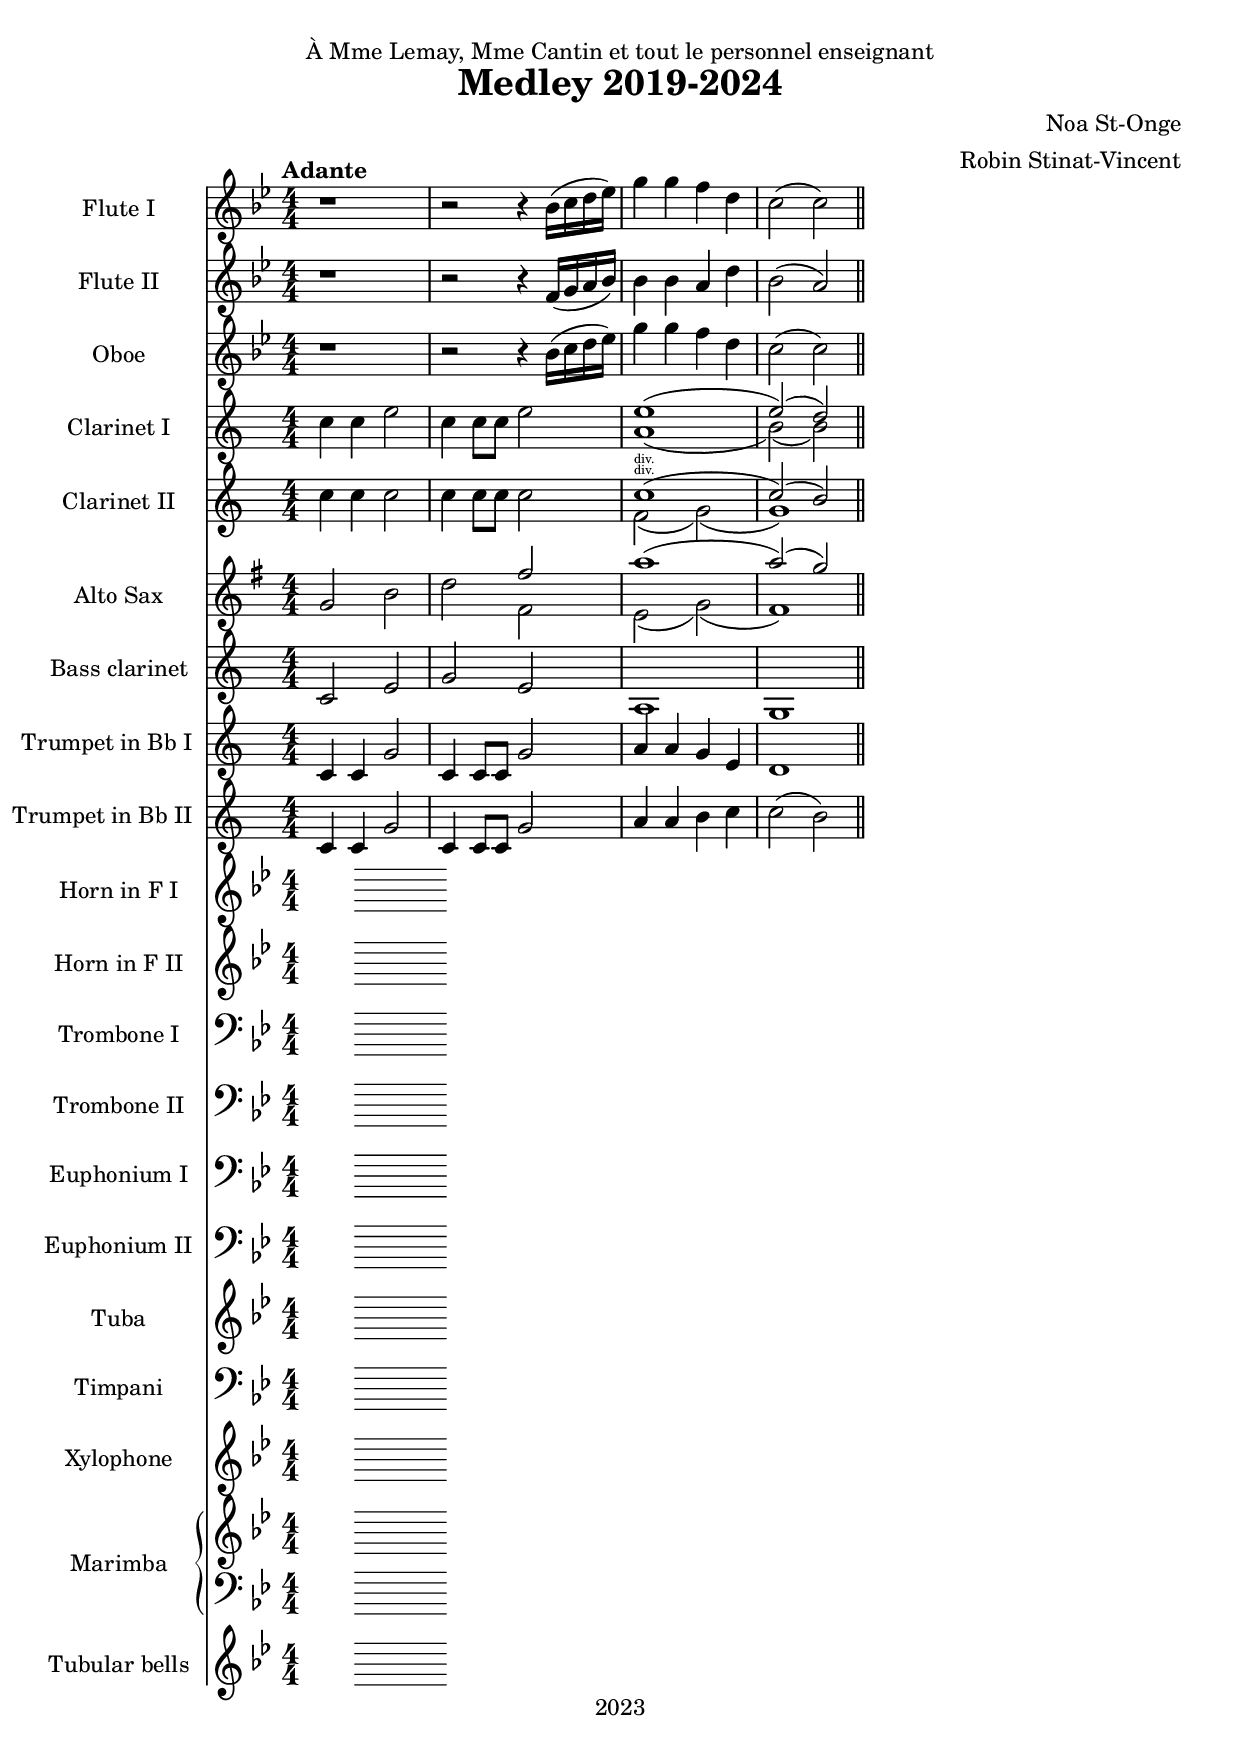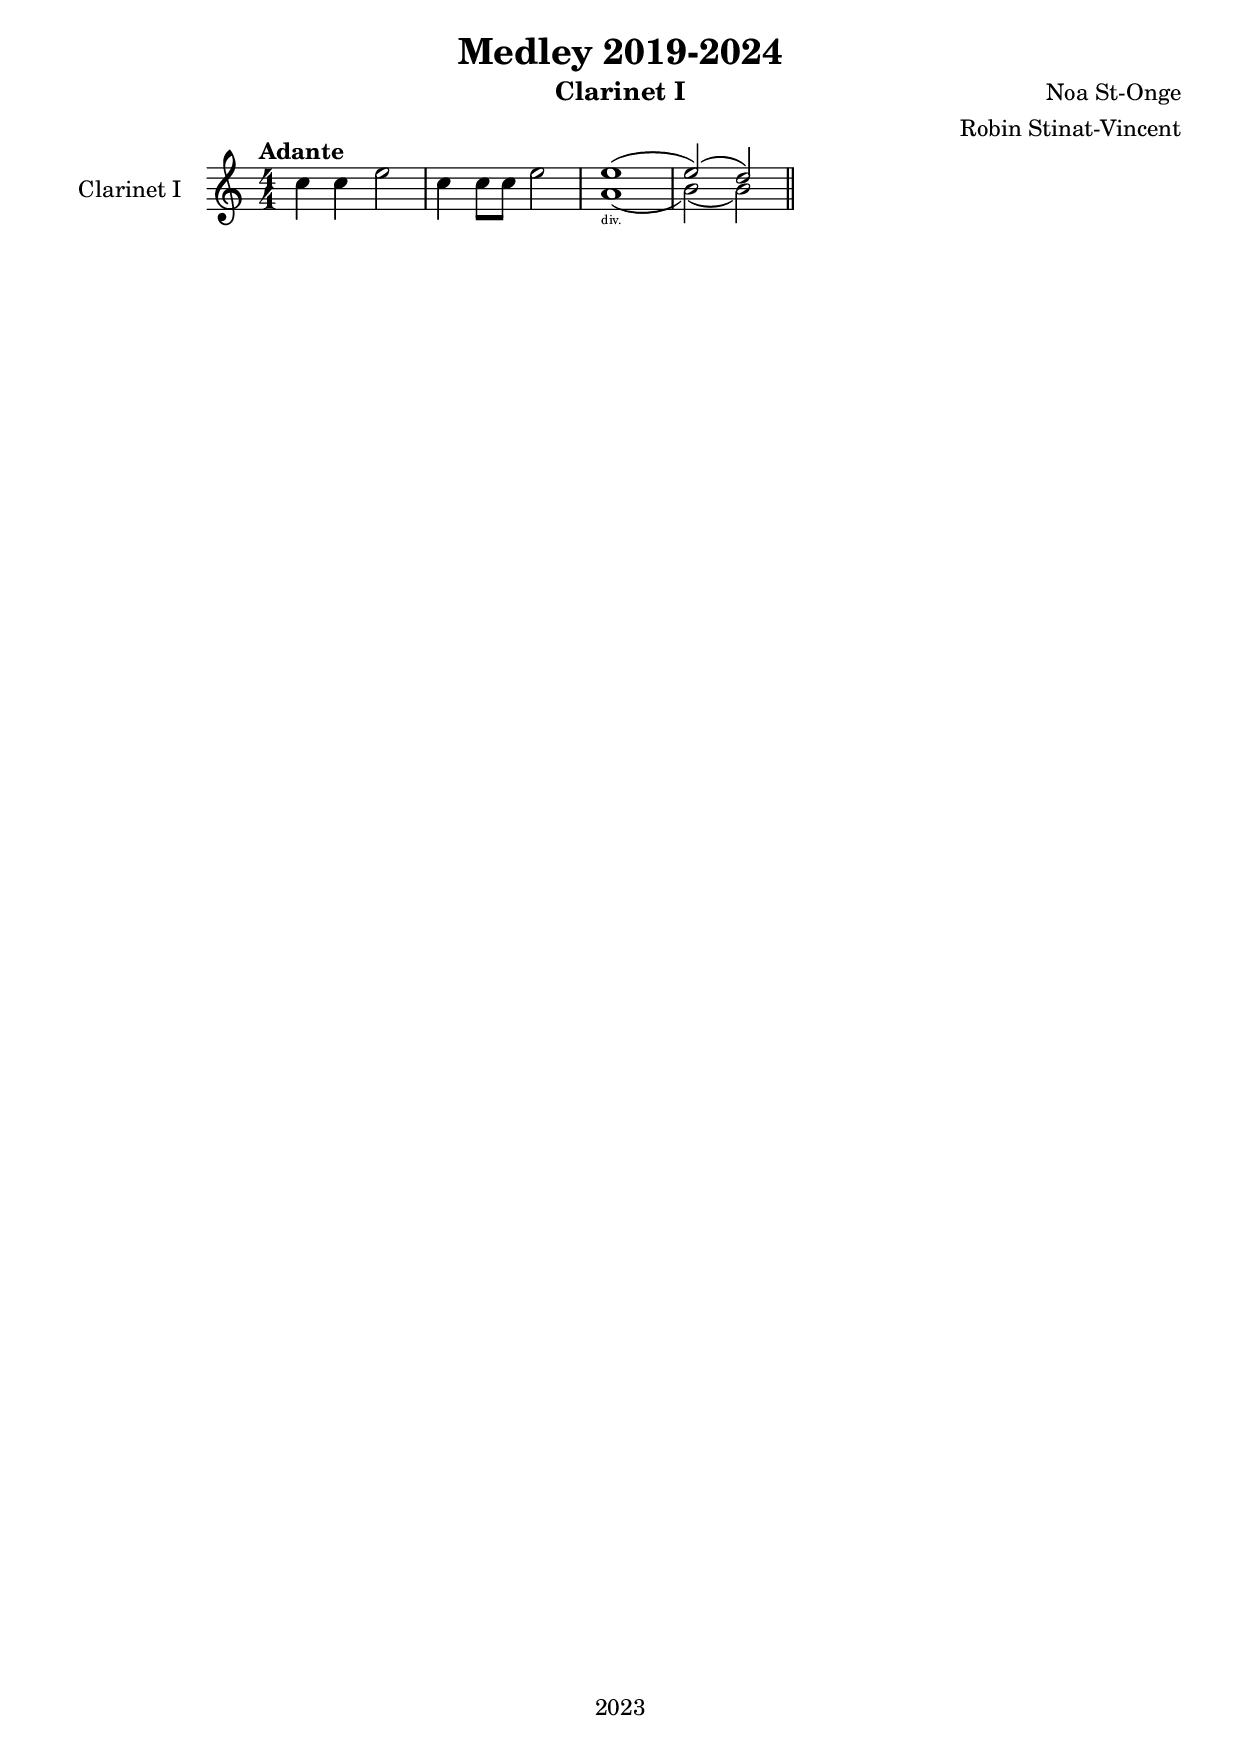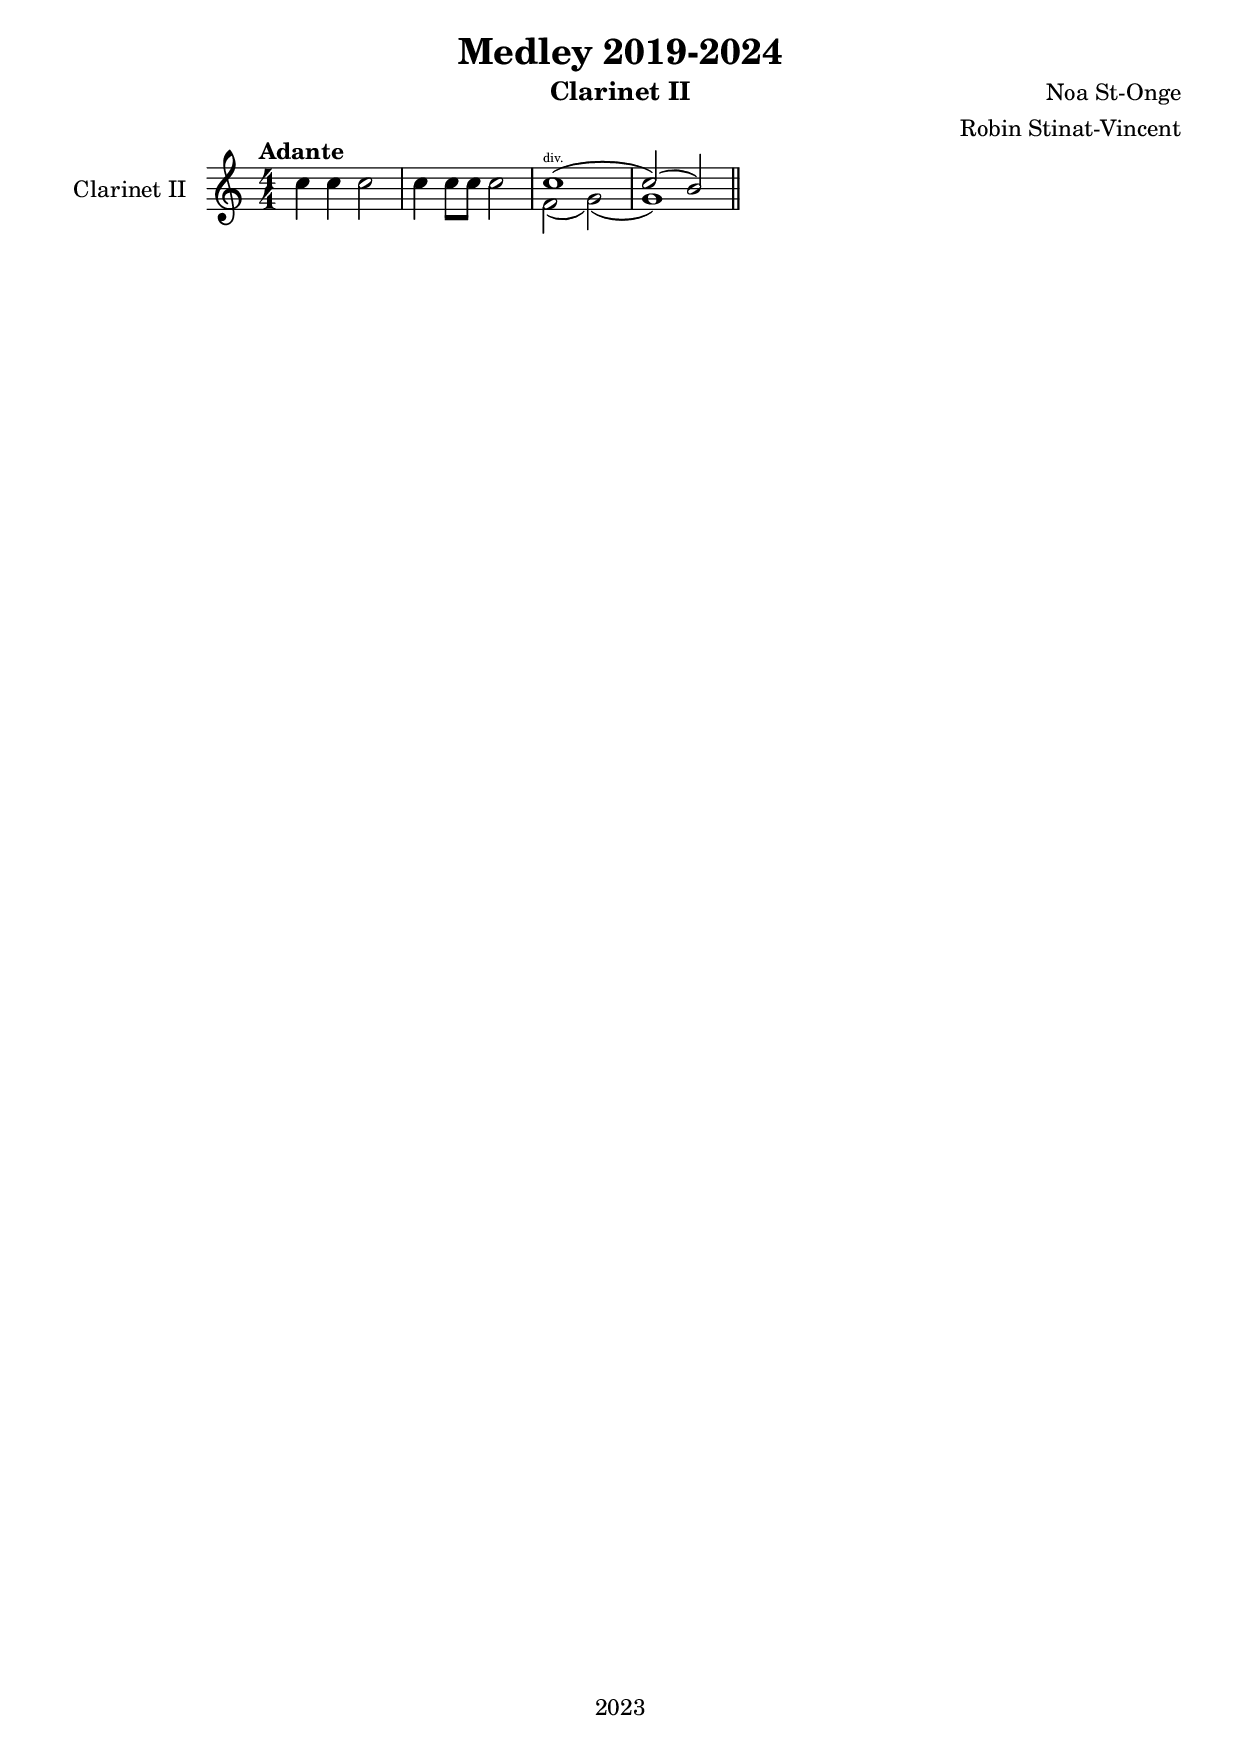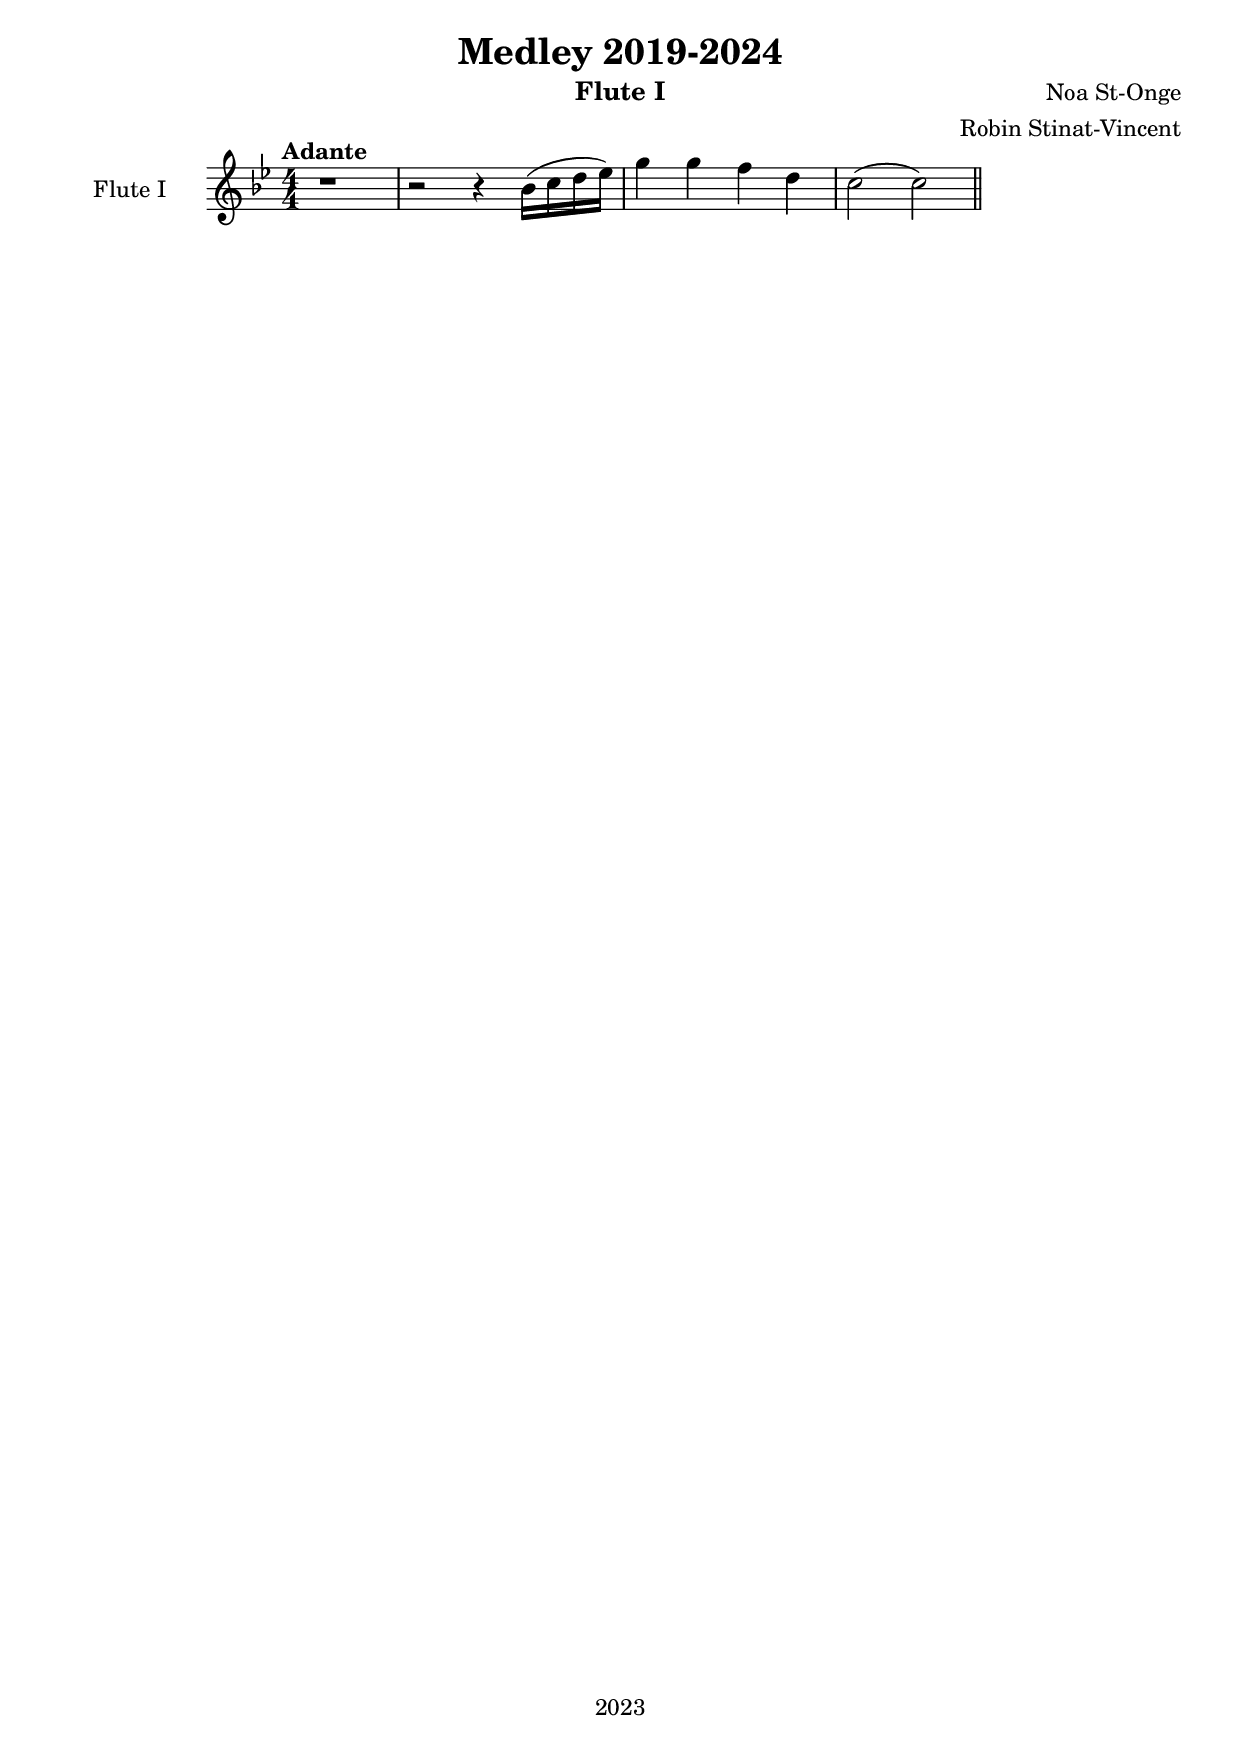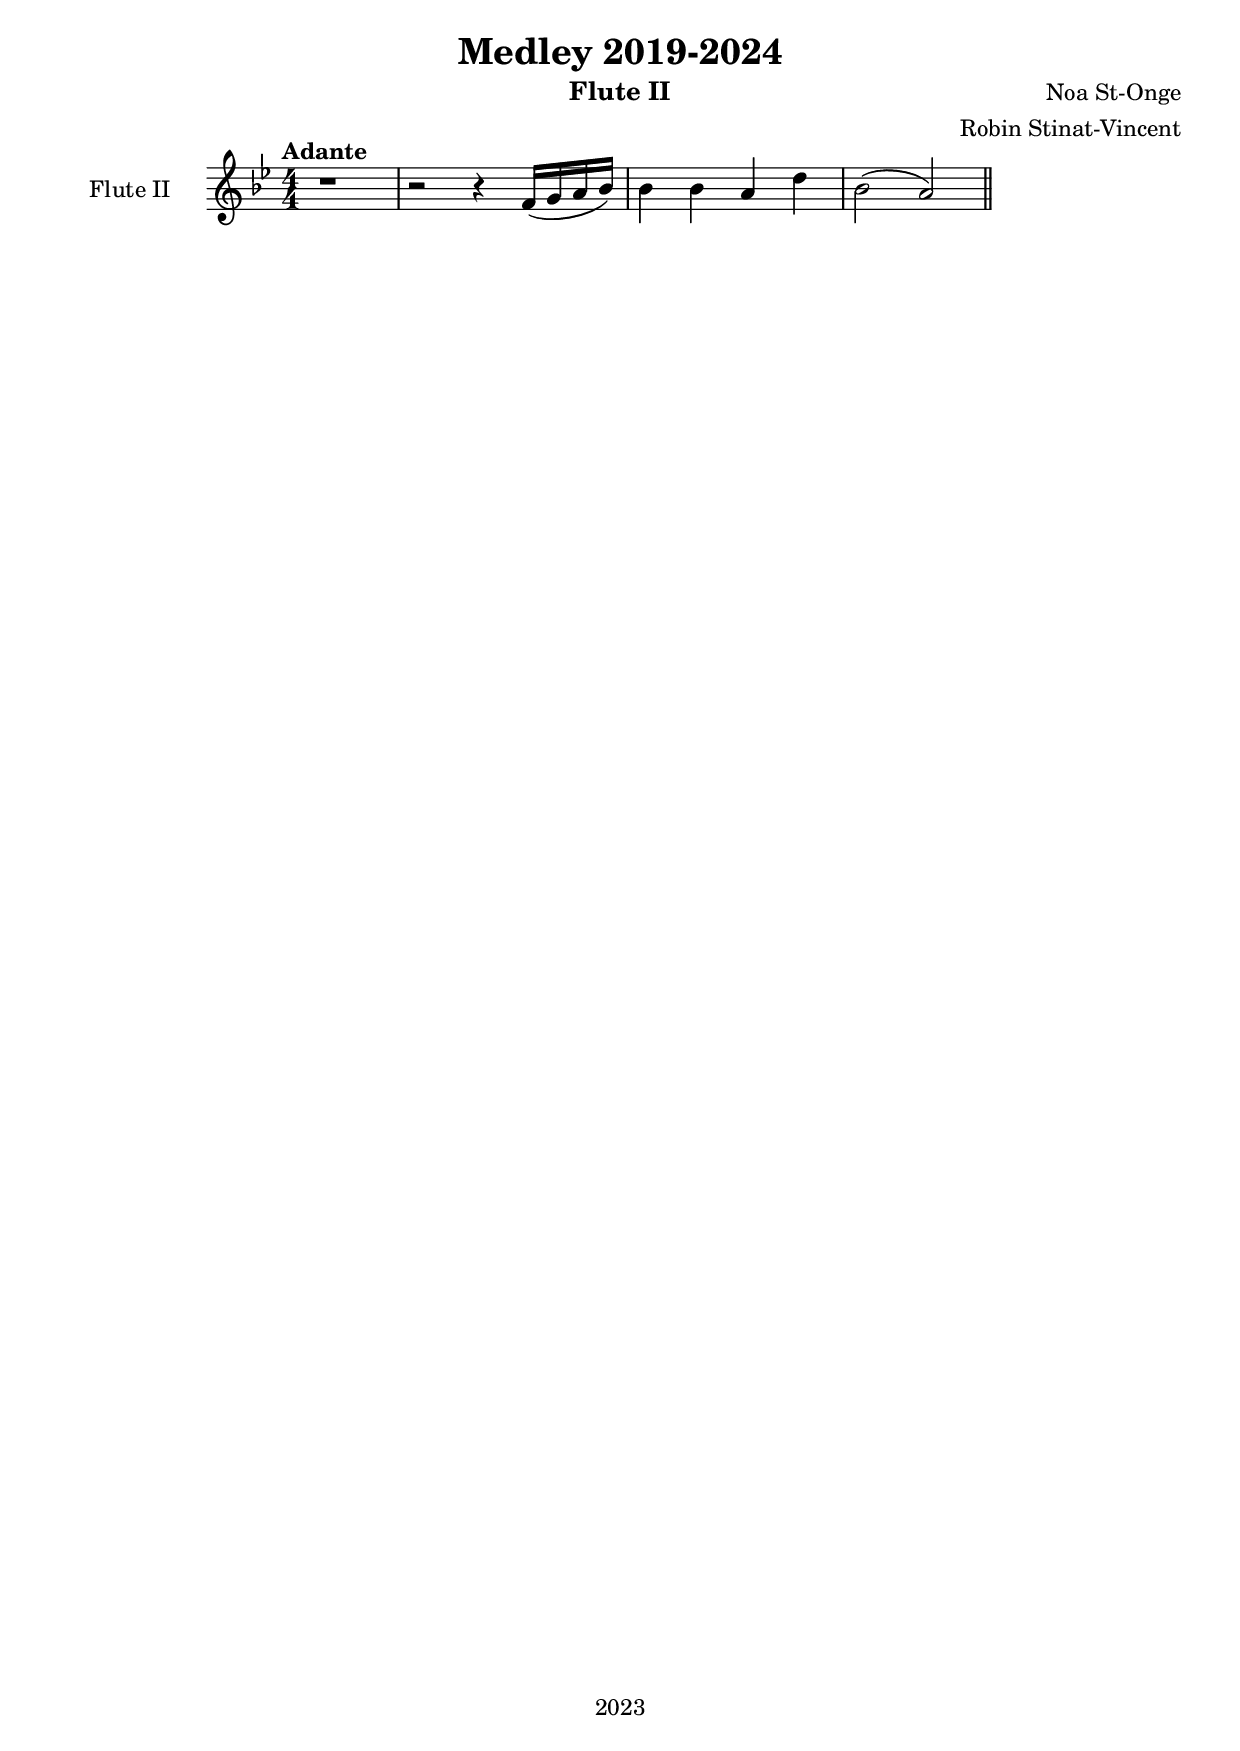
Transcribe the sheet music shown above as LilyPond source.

\version "2.24.2"

headerSnippet = \header {
  dedication = "À Mme Lemay, Mme Cantin et tout le personnel enseignant"
  title = "Medley 2019-2024"
  composer = "Noa St-Onge"
  arranger = "Robin Stinat-Vincent"
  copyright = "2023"
  % Remove default LilyPond tagline
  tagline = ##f
}


fluteI_COTNT = \relative c'' {
  r1
  r2 r4 bes16 (c16 d16 es16)
  g4 g4 f4 d4
  c2 (c2)
}

scoreAFluteI = \relative c'' {
  \key bes \major
  \numericTimeSignature
  \time 4/4
  \tempo "Adante"
  \fluteI_COTNT

  \section
}

scoreAFluteIPart = \new Staff \with {
  instrumentName = "Flute I"
  shortInstrumentName = "Fl. I"
  midiInstrument = "flute"
} \scoreAFluteI

\book {
  \bookOutputName "Flute I"
  \header {
    title = "Medley 2019-2024"
    composer = "Noa St-Onge"
    arranger = "Robin Stinat-Vincent"
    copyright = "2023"
    instrument = "Flute I"
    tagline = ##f
  }
  \score {
    <<
      \scoreAFluteIPart
    >>
    \layout {
      indent = 25
      short-indent = 20
    }

    \midi {
      \tempo 4=92
    }
  }
}

divisiSnippet = \finger \markup \text "div."

trepak = {
  \section
  \sectionLabel \markup \italic \tiny "Russian Dance (Trepak)"
  \tempo "Allegro vivace" 4 = 144
  \time 2/4
}


\version "2.24.2"

fluteII_COTNT = \relative c' {
  r1
  r2 r4 f16 (g16 a16 bes16)
  bes4 bes4 a4 d4
  bes2 (a2)
}

scoreAFluteII = \relative c'' {
  \key bes \major
  \numericTimeSignature
  \time 4/4
  \tempo "Adante"
  \fluteII_COTNT

  \section
}

scoreAFluteIIPart = \new Staff \with {
  instrumentName = "Flute II"
  shortInstrumentName = "Fl. II"
  midiInstrument = "flute"
} \scoreAFluteII

\book {
  \bookOutputName "FluteII"
  \header {
    title = "Medley 2019-2024"
    composer = "Noa St-Onge"
    arranger = "Robin Stinat-Vincent"
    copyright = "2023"
    instrument = "Flute II"
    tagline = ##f
  }
  \score {
    <<
      \scoreAFluteIIPart
    >>
    \layout {
      indent = 25
      short-indent = 20
    }

    \midi {
      \tempo 4=92
    }
  }
}


oboe_COTNT = \relative c'' {
  r1
  r2 r4 bes16 (c16 d16 es16)
  g4 g4 f4 d4
  c2 (c2)
}

clarI_COTNT = \relative c'' {
  c4 c4 e2
  c4 c8 c8 e2
  <<
    {
      e1_\finger \markup \text "div."
      (e2) (d2)
    } \\
    {
      a1
      (b2) (b2)
    }
  >>
}

scoreAClarinetI = \relative c'' {
  \transposition bes
  \key c \major
  \numericTimeSignature
  \time 4/4
  \tempo "Adante"
  \clarI_COTNT

  \section
}


scoreAClarinetIPart = \new Staff \with {
  instrumentName = "Clarinet I"
  shortInstrumentName = "Cl. I"
  midiInstrument = "clarinet"
} \scoreAClarinetI

\book {
  \bookOutputName "Clarinet I"
  \header {
    title = "Medley 2019-2024"
    composer = "Noa St-Onge"
    arranger = "Robin Stinat-Vincent"
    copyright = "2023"
    instrument = "Clarinet I"
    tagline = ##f
  }
  \score {
    <<
      \scoreAClarinetIPart
    >>
    \layout {
      indent = 25
      short-indent = 20
    }

    \midi {
      \tempo 4=92
    }
  }
}

clarII_COTNT = \relative c'' {
  c4 c4 c2
  c4 c8 c8 c2
  <<
    {
      c1^\finger \markup \text "div."
      (c2) (b2)
    } \\
    {
      f2
      (g2) (g1)
    }
  >>
}

scoreAClarinetII = \relative c'' {
  \transposition bes
  \key c \major
  \numericTimeSignature
  \time 4/4
  \tempo "Adante"
  \clarII_COTNT

  \section
}

scoreAClarinetIIPart = \new Staff \with {
  instrumentName = "Clarinet II"
  shortInstrumentName = "Cl. II"
  midiInstrument = "clarinet"
} \scoreAClarinetII

\book {
  \bookOutputName "ClarinetII"
  \header {
    title = "Medley 2019-2024"
    composer = "Noa St-Onge"
    arranger = "Robin Stinat-Vincent"
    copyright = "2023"
    instrument = "Clarinet II"
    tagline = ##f
  }
  \score {
    <<
      \scoreAClarinetIIPart
    >>
    \layout {
      indent = 25
      short-indent = 20
    }

    \midi {
      \tempo 4=92
    }
  }
}

bassClar_COTNT = \relative c' {
  c2 e2
  g2 e2
  a,1
  g1
}

altoSax_COTNT = {
  g2 b2
  d2 <<
    {fis2} \\
    {fis,2}
  >>
  <<
    {a'1 (a2) (g2)} \\
    {e,2 (g2) (fis1)}
  >>
}

trumpetI_COTNT = {
  c4 c4 g'2
  c,4 c8 c8 g'2
  a4 a4 g4 e4
  d1
}

trumpetII_COTNT = {
  c4 c4 g'2
  c,4 c8 c8 g'2
  a4 a4 b4 c4
  c2 (b2)
}


\headerSnippet

#(set-global-staff-size 20)

global = {
  \key bes \major
  \numericTimeSignature
  \time 4/4
  \tempo "Adante"
}

scoreAChordNames = \chordmode {
  \global
  % Chords follow here.
}

scoreAFluteI = \relative c'' {
  \key bes \major
  \numericTimeSignature
  \time 4/4
  \tempo "Adante"
  \fluteI_COTNT

  \section
}

scoreAFluteII = \relative c'' {
  \key bes \major
  \numericTimeSignature
  \time 4/4
  \tempo "Adante"
  \fluteII_COTNT

  \section
}

scoreAOboe = \relative c'' {
  \key bes \major
  \numericTimeSignature
  \time 4/4
  \tempo "Adante"
  \oboe_COTNT

  \section
}

scoreAClarinetI = \relative c'' {
  \transposition bes
  \key c \major
  \numericTimeSignature
  \time 4/4
  \tempo "Adante"
  \clarI_COTNT

  \section
}

scoreAClarinetII = \relative c'' {
  \transposition bes
  \key c \major
  \numericTimeSignature
  \time 4/4
  \tempo "Adante"
  \clarII_COTNT

  \section
}

scoreAAltoSax = \relative c'' {
  \transposition es
  \key g \major
  \numericTimeSignature
  \time 4/4
  \tempo "Adante"
  \altoSax_COTNT

  \section
}

scoreABassClarinet = \relative c' {
  \transposition bes
  \key c \major
  \numericTimeSignature
  \time 4/4
  \tempo "Adante"
  \bassClar_COTNT

  \section
}

scoreATrumpetBbI = \relative c' {
  \transposition bes
  \key c \major
  \numericTimeSignature
  \time 4/4
  \tempo "Adante"
  \trumpetI_COTNT

  \section
}

scoreATrumpetBbII = \relative c' {
  \transposition bes
  \key c \major
  \numericTimeSignature
  \time 4/4
  \tempo "Adante"
  \trumpetII_COTNT

  \section
}

scoreAHornFI = \relative c'' {
  \global
  \transposition f
  % Music follows here.
}

scoreAHornFII = \relative c'' {
  \global
  \transposition f
  % Music follows here.
}

scoreATromboneI = \relative c {
  \global
  % Music follows here.
}

scoreATromboneII = \relative c {
  \global
  % Music follows here.
}

scoreAEuphoniumI = \relative c {
  \global
  % Music follows here.
}

scoreAEuphoniumII = \relative c {
  \global
  % Music follows here.
}

scoreATuba = \relative c'' {
  \global
  \transposition bes,
  % Music follows here.
}

scoreATimpani = \relative c {
  \global
  % Music follows here.
}

scoreAXylophone = \relative c'' {
  \global
  % Music follows here.
}

scoreARight = \relative c'' {
  \global
  % Music follows here.
}

scoreALeft = \relative c' {
  \global
  % Music follows here.
}

scoreATubularBells = \relative c'' {
  \global
  % Music follows here.
}

scoreAChordsPart = \new ChordNames \scoreAChordNames

scoreAFluteIPart = \new Staff \with {
  instrumentName = "Flute I"
  shortInstrumentName = "Fl. I"
  midiInstrument = "flute"
} \scoreAFluteI

scoreAFluteIIPart = \new Staff \with {
  instrumentName = "Flute II"
  shortInstrumentName = "Fl. II"
  midiInstrument = "flute"
} \scoreAFluteII

scoreAOboePart = \new Staff \with {
  instrumentName = "Oboe"
  shortInstrumentName = "Ob."
  midiInstrument = "oboe"
} \scoreAOboe

scoreAClarinetIPart = \new Staff \with {
  instrumentName = "Clarinet I"
  shortInstrumentName = "Cl. I"
  midiInstrument = "clarinet"
} \scoreAClarinetI

scoreAClarinetIIPart = \new Staff \with {
  instrumentName = "Clarinet II"
  shortInstrumentName = "Cl. II"
  midiInstrument = "clarinet"
} \scoreAClarinetII

scoreAAltoSaxPart = \new Staff \with {
  instrumentName = "Alto Sax"
  shortInstrumentName = "ASx."
  midiInstrument = "alto sax"
} \scoreAAltoSax

scoreABassClarinetPart = \new Staff \with {
  instrumentName = "Bass clarinet"
  shortInstrumentName = "BCl."
  midiInstrument = "clarinet"
} \scoreABassClarinet

scoreATrumpetBbIPart = \new Staff \with {
  instrumentName = "Trumpet in Bb I"
  shortInstrumentName = "Tr.Bb. I"
  midiInstrument = "trumpet"
} \scoreATrumpetBbI

scoreATrumpetBbIIPart = \new Staff \with {
  instrumentName = "Trumpet in Bb II"
  shortInstrumentName = "Tr.Bb. II"
  midiInstrument = "trumpet"
} \scoreATrumpetBbII

scoreAHornFIPart = \new Staff \with {
  instrumentName = "Horn in F I"
  shortInstrumentName = "Hn.F. I"
  midiInstrument = "french horn"
} \scoreAHornFI

scoreAHornFIIPart = \new Staff \with {
  instrumentName = "Horn in F II"
  shortInstrumentName = "Hn.F. II"
  midiInstrument = "french horn"
} \scoreAHornFII

scoreATromboneIPart = \new Staff \with {
  instrumentName = "Trombone I"
  shortInstrumentName = "Trb. I"
  midiInstrument = "trombone"
} { \clef bass \scoreATromboneI }

scoreATromboneIIPart = \new Staff \with {
  instrumentName = "Trombone II"
  shortInstrumentName = "Trb. II"
  midiInstrument = "trombone"
} { \clef bass \scoreATromboneII }

scoreAEuphoniumIPart = \new Staff \with {
  instrumentName = "Euphonium I"
  shortInstrumentName = "Euph. I"
  midiInstrument = "trombone"
} { \clef bass \scoreAEuphoniumI }

scoreAEuphoniumIIPart = \new Staff \with {
  instrumentName = "Euphonium II"
  shortInstrumentName = "Euph. II"
  midiInstrument = "trombone"
} { \clef bass \scoreAEuphoniumII }

scoreATubaPart = \new Staff \with {
  instrumentName = "Tuba"
  shortInstrumentName = "Tb."
  midiInstrument = "tuba"
} \scoreATuba

scoreATimpaniPart = \new Staff \with {
  instrumentName = "Timpani"
  shortInstrumentName = "Tmp."
  midiInstrument = "timpani"
} { \clef bass \scoreATimpani }

scoreAXylophonePart = \new Staff \with {
  instrumentName = "Xylophone"
  shortInstrumentName = "Xyl."
  midiInstrument = "xylophone"
} \scoreAXylophone

scoreAMarimbaPart = \new PianoStaff \with {
  instrumentName = "Marimba"
  shortInstrumentName = "Mar."
} <<
  \new Staff = "right" \with {
    midiInstrument = "marimba"
  } \scoreARight
  \new Staff = "left" \with {
    midiInstrument = "marimba"
  } { \clef bass \scoreALeft }
>>

scoreATubularBellsPart = \new Staff \with {
  instrumentName = "Tubular bells"
  shortInstrumentName = "Tub."
  midiInstrument = "tubular bells"
} \scoreATubularBells

\score {
  <<
    \scoreAChordsPart
    \scoreAFluteIPart
    \scoreAFluteIIPart
    \scoreAOboePart
    \scoreAClarinetIPart
    \scoreAClarinetIIPart
    \scoreAAltoSaxPart
    \scoreABassClarinetPart
    \scoreATrumpetBbIPart
    \scoreATrumpetBbIIPart
    \scoreAHornFIPart
    \scoreAHornFIIPart
    \scoreATromboneIPart
    \scoreATromboneIIPart
    \scoreAEuphoniumIPart
    \scoreAEuphoniumIIPart
    \scoreATubaPart
    \scoreATimpaniPart
    \scoreAXylophonePart
    \scoreAMarimbaPart
    \scoreATubularBellsPart
  >>
  \layout {
    indent = 25
    short-indent = 20
  }

  \midi {
    \tempo 4=92
  }
}
